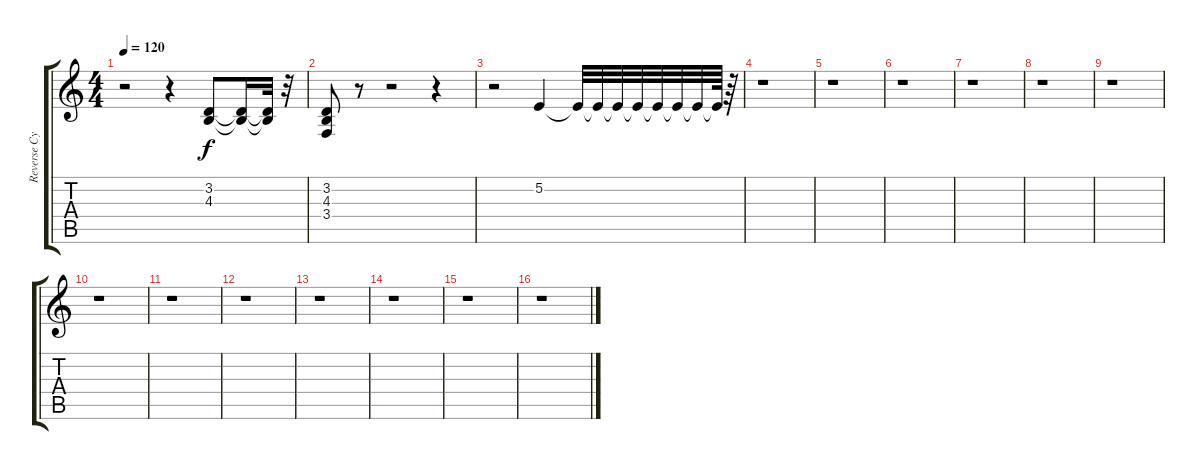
\track ("Reverse Cymbal " "Reverse Cy") {instrument reversecymbal}
\staff {score tabs}
\tuning (E4 B3 G3 D3 A2 E2) {hide}
\ts (4 4)
\tempo 120
\clef g2
\ks c
r.2{dy f} r.4 (3.2 4.3).8 (3.2{t} 4.3{t}).16 (3.2{t} 4.3{t}).32 r.32 |
(3.2 4.3 3.4).8 r.8 r.2 r.4 |
r.2 5.2.4 5.2{t}.32 5.2{t}.32 5.2{t}.32 5.2{t}.32 5.2{t}.32 5.2{t}.32 5.2{t}.32 5.2{t}.64 r.64 |
r.1 |
r.1 |
r.1 |
r.1 |
r.1 |
r.1 |
r.1 |
r.1 |
r.1 |
r.1 |
r.1 |
r.1 |
r.1
